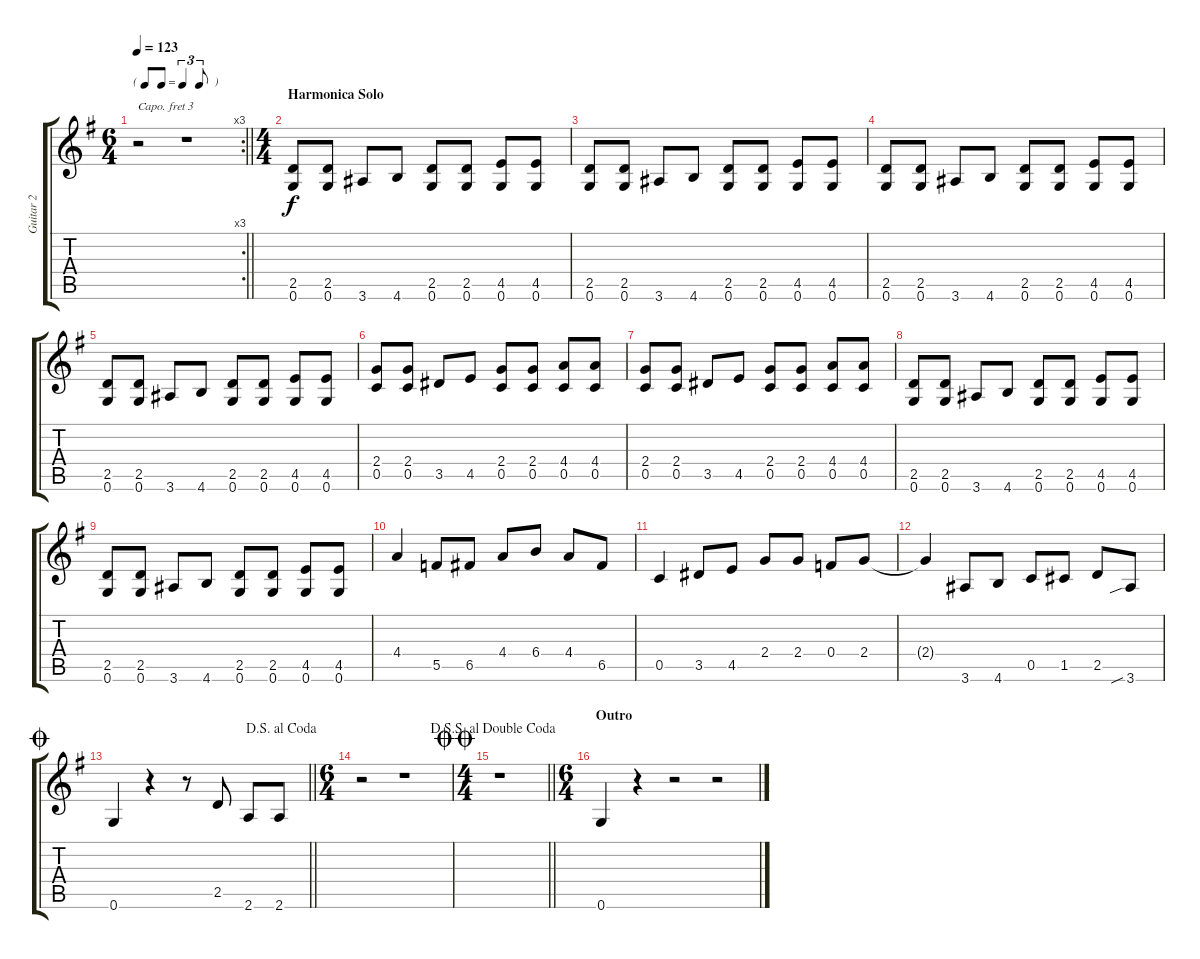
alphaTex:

\track ("Guitar 2" "Guitar 2") {instrument electricguitarclean}
\staff {score tabs}
\capo 3
\tuning (E4 B3 G3 D3 A2 E2) {hide}
\rc 3
\ts (6 4)
\tf triplet8th
\tempo 123
\clef g2
\barLineRight lightlight
\ks g
r.2{dy f} r.1 |
\ts (4 4)
\section ("" "Harmonica Solo")
(2.5 0.6).8 (2.5 0.6).8 3.6.8 4.6.8 (2.5 0.6).8 (2.5 0.6).8 (4.5 0.6).8 (4.5 0.6).8 |
(2.5 0.6).8 (2.5 0.6).8 3.6.8 4.6.8 (2.5 0.6).8 (2.5 0.6).8 (4.5 0.6).8 (4.5 0.6).8 |
(2.5 0.6).8 (2.5 0.6).8 3.6.8 4.6.8 (2.5 0.6).8 (2.5 0.6).8 (4.5 0.6).8 (4.5 0.6).8 |
(2.5 0.6).8 (2.5 0.6).8 3.6.8 4.6.8 (2.5 0.6).8 (2.5 0.6).8 (4.5 0.6).8 (4.5 0.6).8 |
(2.4 0.5).8 (2.4 0.5).8 3.5.8 4.5.8 (2.4 0.5).8 (2.4 0.5).8 (4.4 0.5).8 (4.4 0.5).8 |
(2.4 0.5).8 (2.4 0.5).8 3.5.8 4.5.8 (2.4 0.5).8 (2.4 0.5).8 (4.4 0.5).8 (4.4 0.5).8 |
(2.5 0.6).8 (2.5 0.6).8 3.6.8 4.6.8 (2.5 0.6).8 (2.5 0.6).8 (4.5 0.6).8 (4.5 0.6).8 |
(2.5 0.6).8 (2.5 0.6).8 3.6.8 4.6.8 (2.5 0.6).8 (2.5 0.6).8 (4.5 0.6).8 (4.5 0.6).8 |
4.4.4 5.5.8 6.5.8 4.4.8 6.4.8 4.4.8 6.5.8 |
0.5.4 3.5.8 4.5.8 2.4.8 2.4.8 0.4.8 2.4.8 |
2.4{t}.4 3.6.8 4.6.8 0.5.8 1.5.8 2.5.8 3.6{sib}.8 |
\jump coda
\jump dalsegnoalcoda
\barLineRight lightlight
0.6.4 r.4 r.8 2.5.8 2.6.8 2.6.8 |
\ts (6 4)
r.2 r.1 |
\ts (4 4)
\jump doublecoda
\jump dalsegnosegnoaldoublecoda
\barLineRight lightlight
r.1 |
\ts (6 4)
\section ("" "Outro")
0.6.4 r.4 r.2 r.2
